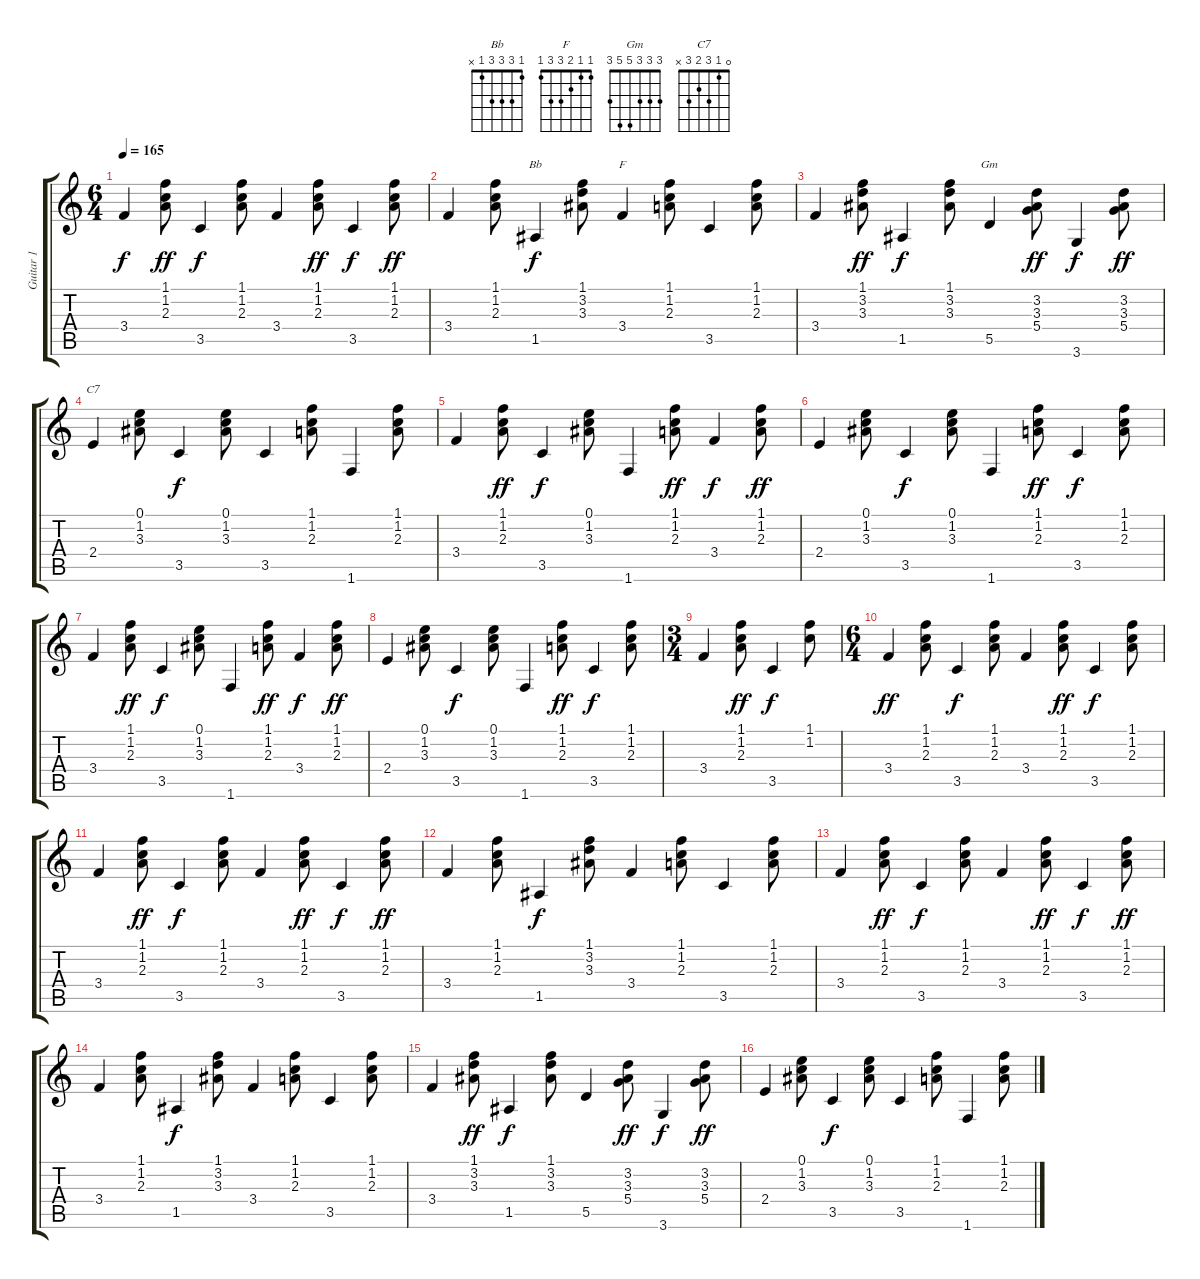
\track ("Guitar 1" "Guitar 1") {instrument acousticguitarsteel}
\staff {score tabs}
\tuning (E4 B3 G3 D3 A2 E2) {hide}
\chord ("Bb" 1 3 3 3 1 x)
\chord ("F" 1 1 2 3 3 1)
\chord ("Gm" 3 3 3 5 5 3)
\chord ("C7" 0 1 3 2 3 x)
\ts (6 4)
\tempo 165
\clef g2
\ks c
3.4.4{dy f} (1.1 1.2 2.3).8{dy ff} 3.5.4{dy f} (1.1 1.2 2.3).8 3.4.4 (1.1 1.2 2.3).8{dy ff} 3.5.4{dy f} (1.1 1.2 2.3).8{dy ff} |
3.4.4 (1.1 1.2 2.3).8 1.5.4{ch "Bb" dy f} (1.1 3.2 3.3).8 3.4.4{ch "F"} (1.1 1.2 2.3).8 3.5.4 (1.1 1.2 2.3).8 |
3.4.4 (1.1 3.2 3.3).8{dy ff} 1.5.4{dy f} (1.1 3.2 3.3).8 5.5.4{ch "Gm"} (3.2 3.3 5.4).8{dy ff} 3.6.4{dy f} (3.2 3.3 5.4).8{dy ff} |
2.4.4{ch "C7"} (0.1 1.2 3.3).8 3.5.4{dy f} (0.1 1.2 3.3).8 3.5.4 (1.1 1.2 2.3).8 1.6.4 (1.1 1.2 2.3).8 |
3.4.4 (1.1 1.2 2.3).8{dy ff} 3.5.4{dy f} (0.1 1.2 3.3).8 1.6.4 (1.1 1.2 2.3).8{dy ff} 3.4.4{dy f} (1.1 1.2 2.3).8{dy ff} |
2.4.4 (0.1 1.2 3.3).8 3.5.4{dy f} (0.1 1.2 3.3).8 1.6.4 (1.1 1.2 2.3).8{dy ff} 3.5.4{dy f} (1.1 1.2 2.3).8 |
3.4.4 (1.1 1.2 2.3).8{dy ff} 3.5.4{dy f} (0.1 1.2 3.3).8 1.6.4 (1.1 1.2 2.3).8{dy ff} 3.4.4{dy f} (1.1 1.2 2.3).8{dy ff} |
2.4.4 (0.1 1.2 3.3).8 3.5.4{dy f} (0.1 1.2 3.3).8 1.6.4 (1.1 1.2 2.3).8{dy ff} 3.5.4{dy f} (1.1 1.2 2.3).8 |
\ts (3 4)
3.4.4 (1.1 1.2 2.3).8{dy ff} 3.5.4{dy f} (1.1 1.2).8 |
\ts (6 4)
3.4.4{dy ff} (1.1 1.2 2.3).8 3.5.4{dy f} (1.1 1.2 2.3).8 3.4.4 (1.1 1.2 2.3).8{dy ff} 3.5.4{dy f} (1.1 1.2 2.3).8 |
3.4.4 (1.1 1.2 2.3).8{dy ff} 3.5.4{dy f} (1.1 1.2 2.3).8 3.4.4 (1.1 1.2 2.3).8{dy ff} 3.5.4{dy f} (1.1 1.2 2.3).8{dy ff} |
3.4.4 (1.1 1.2 2.3).8 1.5.4{dy f} (1.1 3.2 3.3).8 3.4.4 (1.1 1.2 2.3).8 3.5.4 (1.1 1.2 2.3).8 |
3.4.4 (1.1 1.2 2.3).8{dy ff} 3.5.4{dy f} (1.1 1.2 2.3).8 3.4.4 (1.1 1.2 2.3).8{dy ff} 3.5.4{dy f} (1.1 1.2 2.3).8{dy ff} |
3.4.4 (1.1 1.2 2.3).8 1.5.4{dy f} (1.1 3.2 3.3).8 3.4.4 (1.1 1.2 2.3).8 3.5.4 (1.1 1.2 2.3).8 |
3.4.4 (1.1 3.2 3.3).8{dy ff} 1.5.4{dy f} (1.1 3.2 3.3).8 5.5.4 (3.2 3.3 5.4).8{dy ff} 3.6.4{dy f} (3.2 3.3 5.4).8{dy ff} |
2.4.4 (0.1 1.2 3.3).8 3.5.4{dy f} (0.1 1.2 3.3).8 3.5.4 (1.1 1.2 2.3).8 1.6.4 (1.1 1.2 2.3).8
